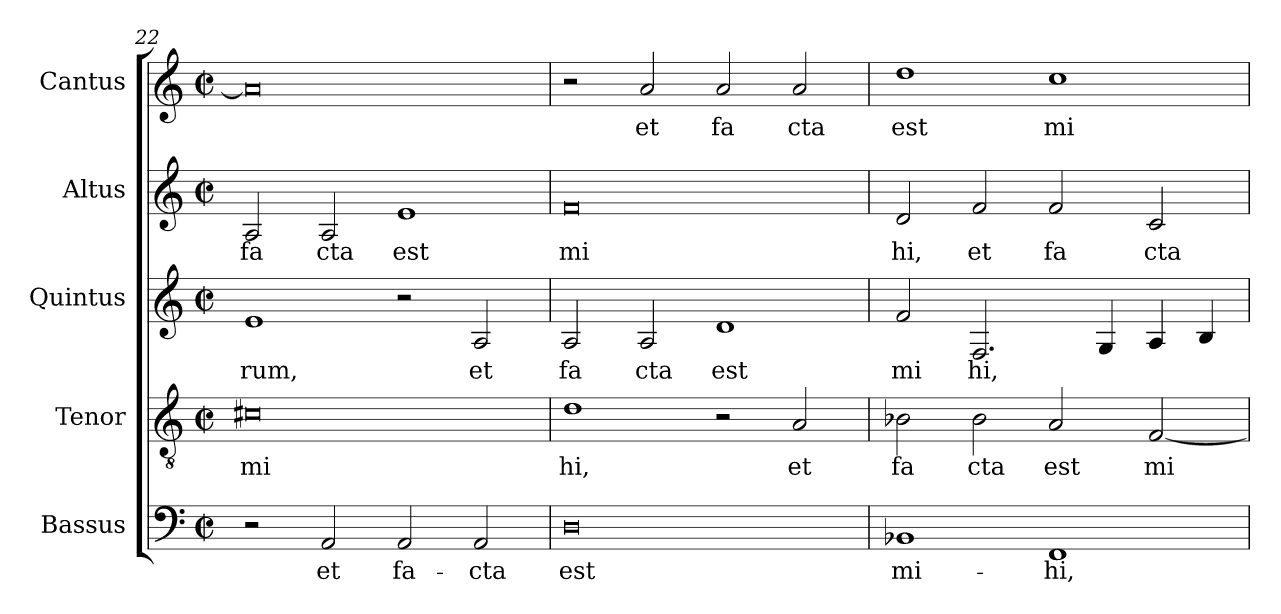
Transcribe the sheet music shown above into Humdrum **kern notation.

**kern	**text	**kern	**text	**kern	**text	**kern	**text	**kern	**text
*part5	*part5	*part4	*part4	*part3	*part3	*part2	*part2	*part1	*part1
*staff5	*staff5	*staff4	*staff4	*staff3	*staff3	*staff2	*staff2	*staff1	*staff1
*I"Bassus	*	*I"Tenor	*	*I"Quintus	*	*I"Altus	*	*I"Cantus	*
*clefF4	*	*clefGv2	*	*clefG2	*	*clefG2	*	*clefG2	*
*k[]	*	*k[]	*	*k[]	*	*k[]	*	*k[]	*
*C:	*	*C:	*	*C:	*	*C:	*	*C:	*
*M2/2	*	*M2/2	*	*M2/2	*	*M2/2	*	*M2/2	*
*met(c|)	*	*met(c|)	*	*met(c|)	*	*met(c|)	*	*met(c|)	*
=22	=22	=22	=22	=22	=22	=22	=22	=22	=22
!	!	!	!LO:LY:b:cj	!	!LO:LY:b:cj	!	!LO:LY:b:cj	!	!LO:LY:b:cj
2r	.	0c#X	mi	1e	rum,	2A/	fa	0a]	.
!	!LO:LY:b:cj	!	!	!	!	!	!LO:LY:b:cj	!	!
2AA/	et	.	.	.	.	2A/	cta	.	.
!	!LO:LY:b:cj	!	!	!	!	!	!LO:LY:b:cj	!	!
2AA/	fa-	.	.	2r	.	1e	est	.	.
!	!LO:LY:b:cj	!	!	!	!LO:LY:b:cj	!	!	!	!
2AA/	-cta	.	.	2A/	et	.	.	.	.
=23	=23	=23	=23	=23	=23	=23	=23	=23	=23
!	!LO:LY:b:cj	!	!LO:LY:b:cj	!	!LO:LY:b:cj	!	!LO:LY:b:cj	!	!
0D	est	1d	hi,	2A/	fa	0f	mi	2r	.
!	!	!	!	!	!LO:LY:b:cj	!	!	!	!LO:LY:b:cj
.	.	.	.	2A/	cta	.	.	2a/	et
!	!	!	!	!	!LO:LY:b:cj	!	!	!	!LO:LY:b:cj
.	.	2r	.	1d	est	.	.	2a/	fa
!	!	!	!LO:LY:b:cj	!	!	!	!	!	!LO:LY:b:cj
.	.	2A/	et	.	.	.	.	2a/	cta
=24	=24	=24	=24	=24	=24	=24	=24	=24	=24
!	!LO:LY:b:cj	!	!LO:LY:b:cj	!	!LO:LY:b:cj	!	!LO:LY:b:cj	!	!LO:LY:b:cj
1BB-X	mi-	2B-X\	fa	2f/	mi	2d/	hi,	1dd	est
!	!	!	!LO:LY:b:cj	!	!LO:LY:b:cj	!	!LO:LY:b:cj	!	!
.	.	2B-\	cta	2.F/	hi,	2f/	et	.	.
!	!LO:LY:b:cj	!	!LO:LY:b:cj	!	!	!	!LO:LY:b:cj	!	!LO:LY:b:cj
1FF	-hi,	2A/	est	.	.	2f/	fa	1cc	mi
!	!	!	!	!	!LO:LY:b:cj	!	!	!	!
.	.	.	.	4G/	.	.	.	.	.
!	!	!	!LO:LY:b:cj	!	!LO:LY:b:cj	!	!LO:LY:b:cj	!	!
.	.	[<2F/	mi	4A/	.	2c/	cta	.	.
!	!	!	!	!	!LO:LY:b:cj	!	!	!	!
.	.	.	.	4B/	.	.	.	.	.
=	=	=	=	=	=	=	=	=	=
*-	*-	*-	*-	*-	*-	*-	*-	*-	*-
